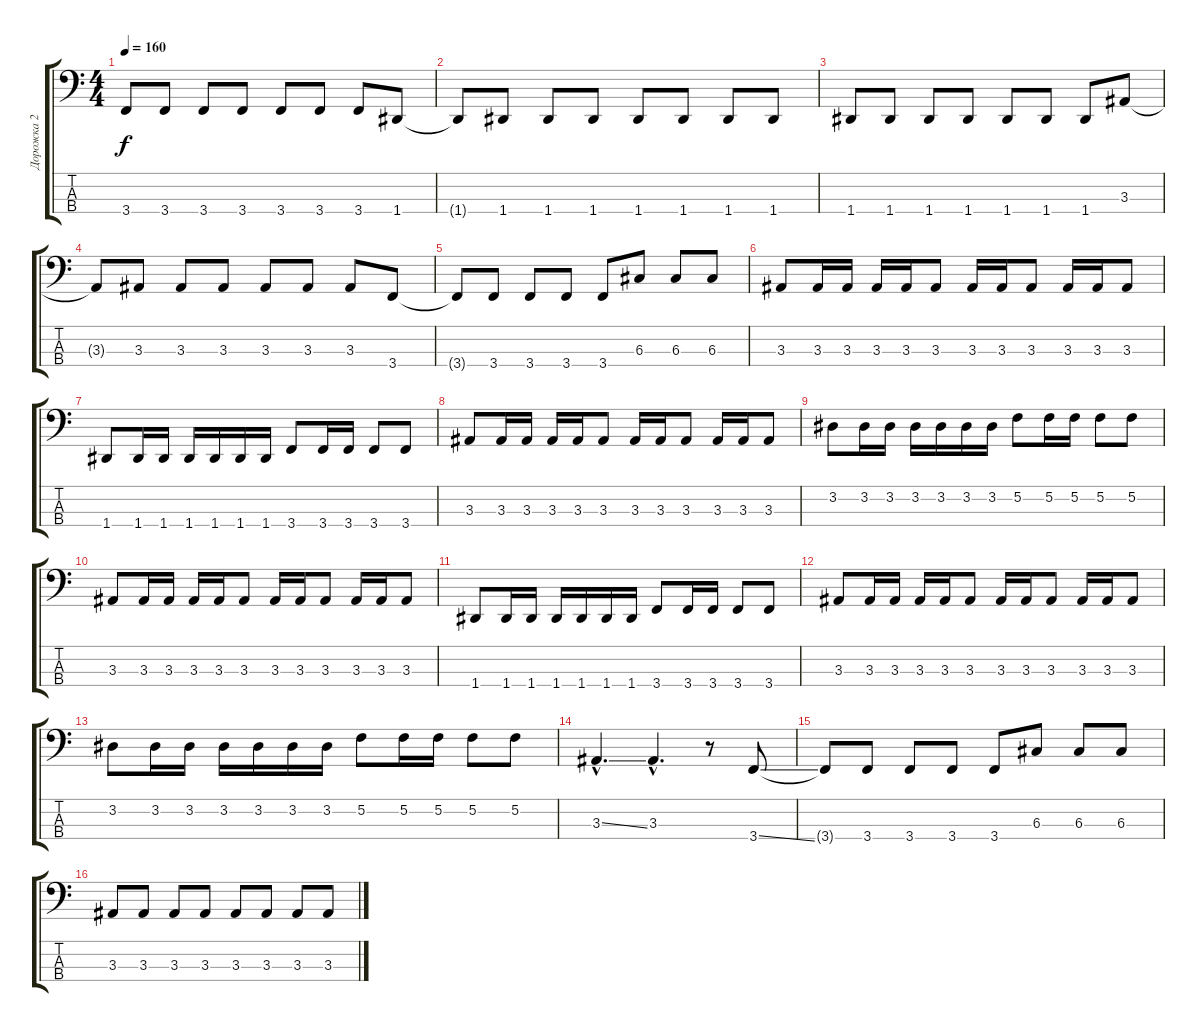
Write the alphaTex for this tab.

\track ("Дорожка 2" "Дорожка 2") {instrument electricbasspick}
\staff {score tabs}
\tuning (F2 C2 G1 D1) {hide}
\ts (4 4)
\tempo 160
\clef f4
\ks c
3.4.8{dy f} 3.4.8 3.4.8 3.4.8 3.4.8 3.4.8 3.4.8 1.4.8 |
1.4{t}.8 1.4.8 1.4.8 1.4.8 1.4.8 1.4.8 1.4.8 1.4.8 |
1.4.8 1.4.8 1.4.8 1.4.8 1.4.8 1.4.8 1.4.8 3.3.8 |
3.3{t}.8 3.3.8 3.3.8 3.3.8 3.3.8 3.3.8 3.3.8 3.4.8 |
3.4{t}.8 3.4.8 3.4.8 3.4.8 3.4.8 6.3.8 6.3.8 6.3.8 |
3.3.8 3.3.16 3.3.16 3.3.16 3.3.16 3.3.8 3.3.16 3.3.16 3.3.8 3.3.16 3.3.16 3.3.8 |
1.4.8 1.4.16 1.4.16 1.4.16 1.4.16 1.4.16 1.4.16 3.4.8 3.4.16 3.4.16 3.4.8 3.4.8 |
3.3.8 3.3.16 3.3.16 3.3.16 3.3.16 3.3.8 3.3.16 3.3.16 3.3.8 3.3.16 3.3.16 3.3.8 |
3.2.8 3.2.16 3.2.16 3.2.16 3.2.16 3.2.16 3.2.16 5.2.8 5.2.16 5.2.16 5.2.8 5.2.8 |
3.3.8 3.3.16 3.3.16 3.3.16 3.3.16 3.3.8 3.3.16 3.3.16 3.3.8 3.3.16 3.3.16 3.3.8 |
1.4.8 1.4.16 1.4.16 1.4.16 1.4.16 1.4.16 1.4.16 3.4.8 3.4.16 3.4.16 3.4.8 3.4.8 |
3.3.8 3.3.16 3.3.16 3.3.16 3.3.16 3.3.8 3.3.16 3.3.16 3.3.8 3.3.16 3.3.16 3.3.8 |
3.2.8 3.2.16 3.2.16 3.2.16 3.2.16 3.2.16 3.2.16 5.2.8 5.2.16 5.2.16 5.2.8 5.2.8 |
3.3{ss hac}.4{d} 3.3{hac}.4{d} r.8 3.4{ss}.8 |
3.4{t}.8 3.4.8 3.4.8 3.4.8 3.4.8 6.3.8 6.3.8 6.3.8 |
3.3.8 3.3.8 3.3.8 3.3.8 3.3.8 3.3.8 3.3.8 3.3.8
